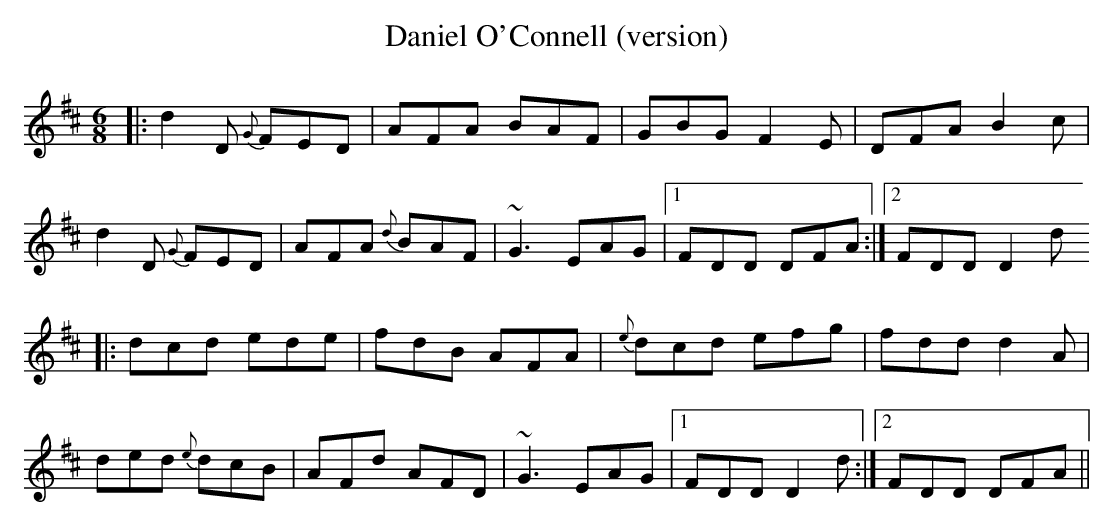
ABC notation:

X:1
T:Daniel O'Connell (version)
M:6/8
L:1/8
K:D
|:d2D {G}FED|AFA BAF|GBG F2E|DFA B2c|!
d2D {G}FED|AFA {d}BAF|~G3 EAG|1 FDD DFA:|2 FDD D2d !
|:dcd ede|fdB AFA|{e}dcd efg|fdd d2A|!
ded {e}dcB|AFd AFD|~G3 EAG|1 FDD D2d:|2 FDD DFA||!
